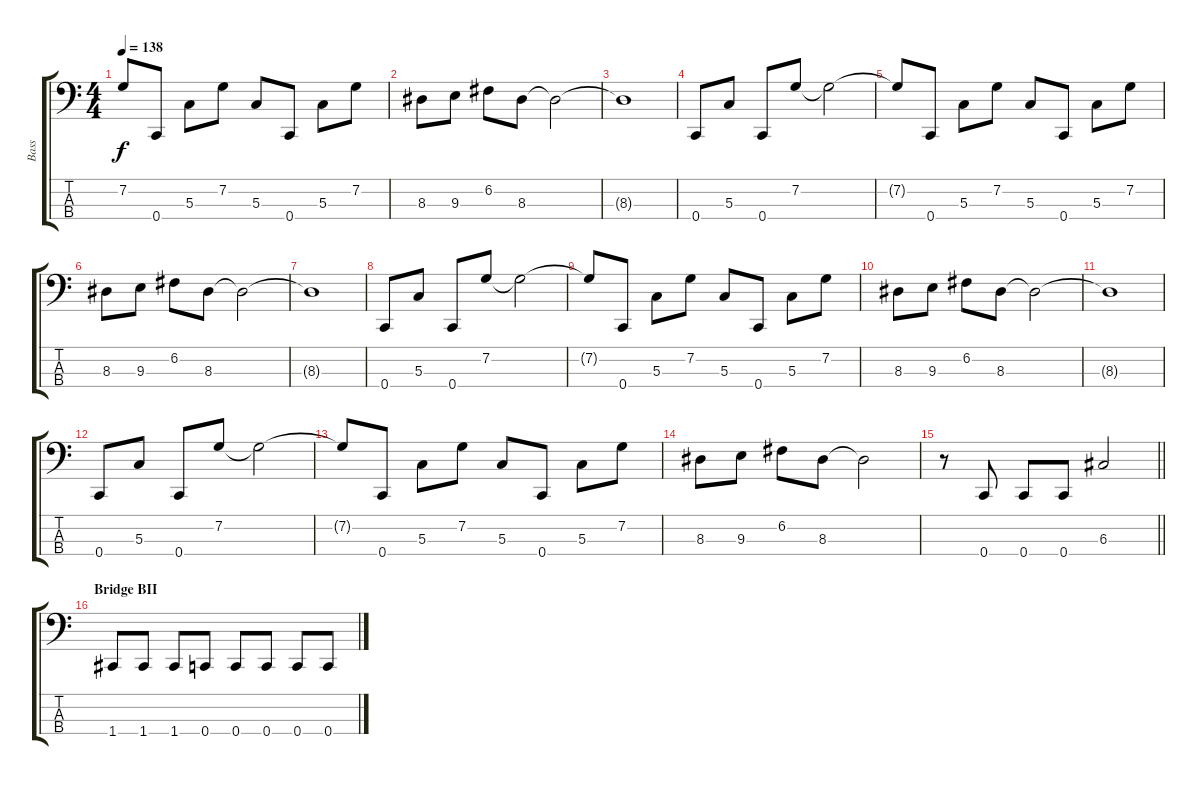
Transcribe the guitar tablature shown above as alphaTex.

\track ("Bass" "Bass") {instrument electricbasspick}
\staff {score tabs}
\tuning (F2 C2 G1 C1) {hide}
\ts (4 4)
\tempo 138
\clef f4
\ks c
7.2{t}.8{dy f} 0.4.8 5.3.8 7.2.8 5.3.8 0.4.8 5.3.8 7.2.8 |
8.3.8 9.3.8 6.2.8 8.3.8 8.3{t}.2 |
8.3{t}.1 |
0.4.8 5.3.8 0.4.8 7.2.8 7.2{t}.2 |
7.2{t}.8 0.4.8 5.3.8 7.2.8 5.3.8 0.4.8 5.3.8 7.2.8 |
8.3.8 9.3.8 6.2.8 8.3.8 8.3{t}.2 |
8.3{t}.1 |
0.4.8 5.3.8 0.4.8 7.2.8 7.2{t}.2 |
7.2{t}.8 0.4.8 5.3.8 7.2.8 5.3.8 0.4.8 5.3.8 7.2.8 |
8.3.8 9.3.8 6.2.8 8.3.8 8.3{t}.2 |
8.3{t}.1 |
0.4.8 5.3.8 0.4.8 7.2.8 7.2{t}.2 |
7.2{t}.8 0.4.8 5.3.8 7.2.8 5.3.8 0.4.8 5.3.8 7.2.8 |
8.3.8 9.3.8 6.2.8 8.3.8 8.3{t}.2 |
\barLineRight lightlight
r.8 0.4.8 0.4.8 0.4.8 6.3.2 |
\section ("" "Bridge BII")
1.4.8 1.4.8 1.4.8 0.4.8 0.4.8 0.4.8 0.4.8 0.4.8
